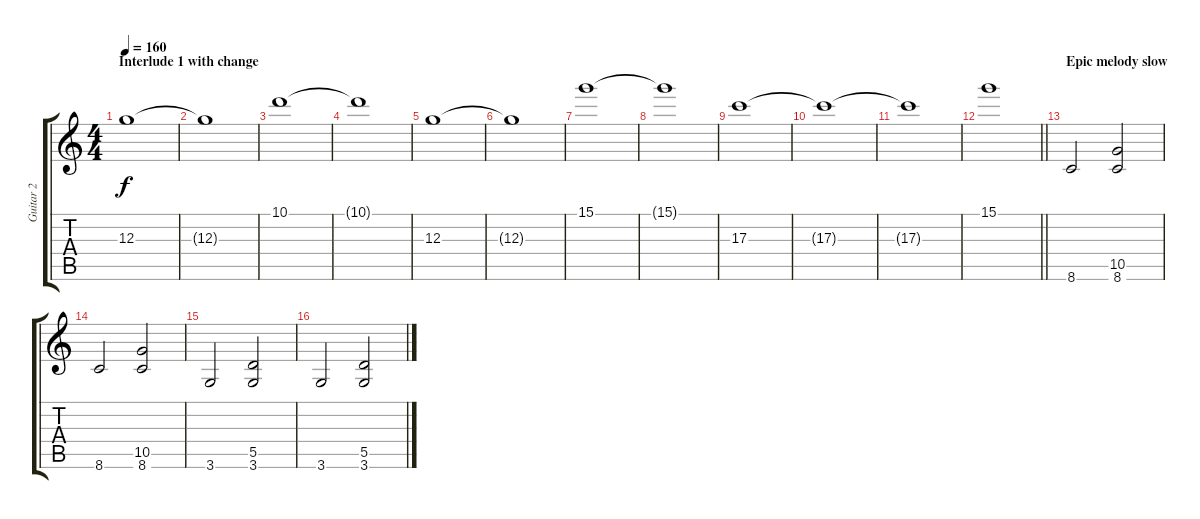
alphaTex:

\track ("Guitar 2" "Guitar 2") {instrument overdrivenguitar}
\staff {score tabs}
\tuning (E4 B3 G3 D3 A2 E2) {hide}
\ts (4 4)
\section ("" "Interlude 1 with change")
\tempo 160
\clef g2
\ks c
12.3.1{dy f} |
12.3{t}.1 |
10.1.1 |
10.1{t}.1 |
12.3.1 |
12.3{t}.1 |
15.1.1 |
15.1{t}.1 |
17.3.1 |
17.3{t}.1 |
17.3{t}.1 |
\barLineRight lightlight
15.1.1 |
\section ("" "Epic melody slow")
8.6.2 (10.5 8.6).2 |
8.6.2 (10.5 8.6).2 |
3.6.2 (5.5 3.6).2 |
3.6.2 (5.5 3.6).2
